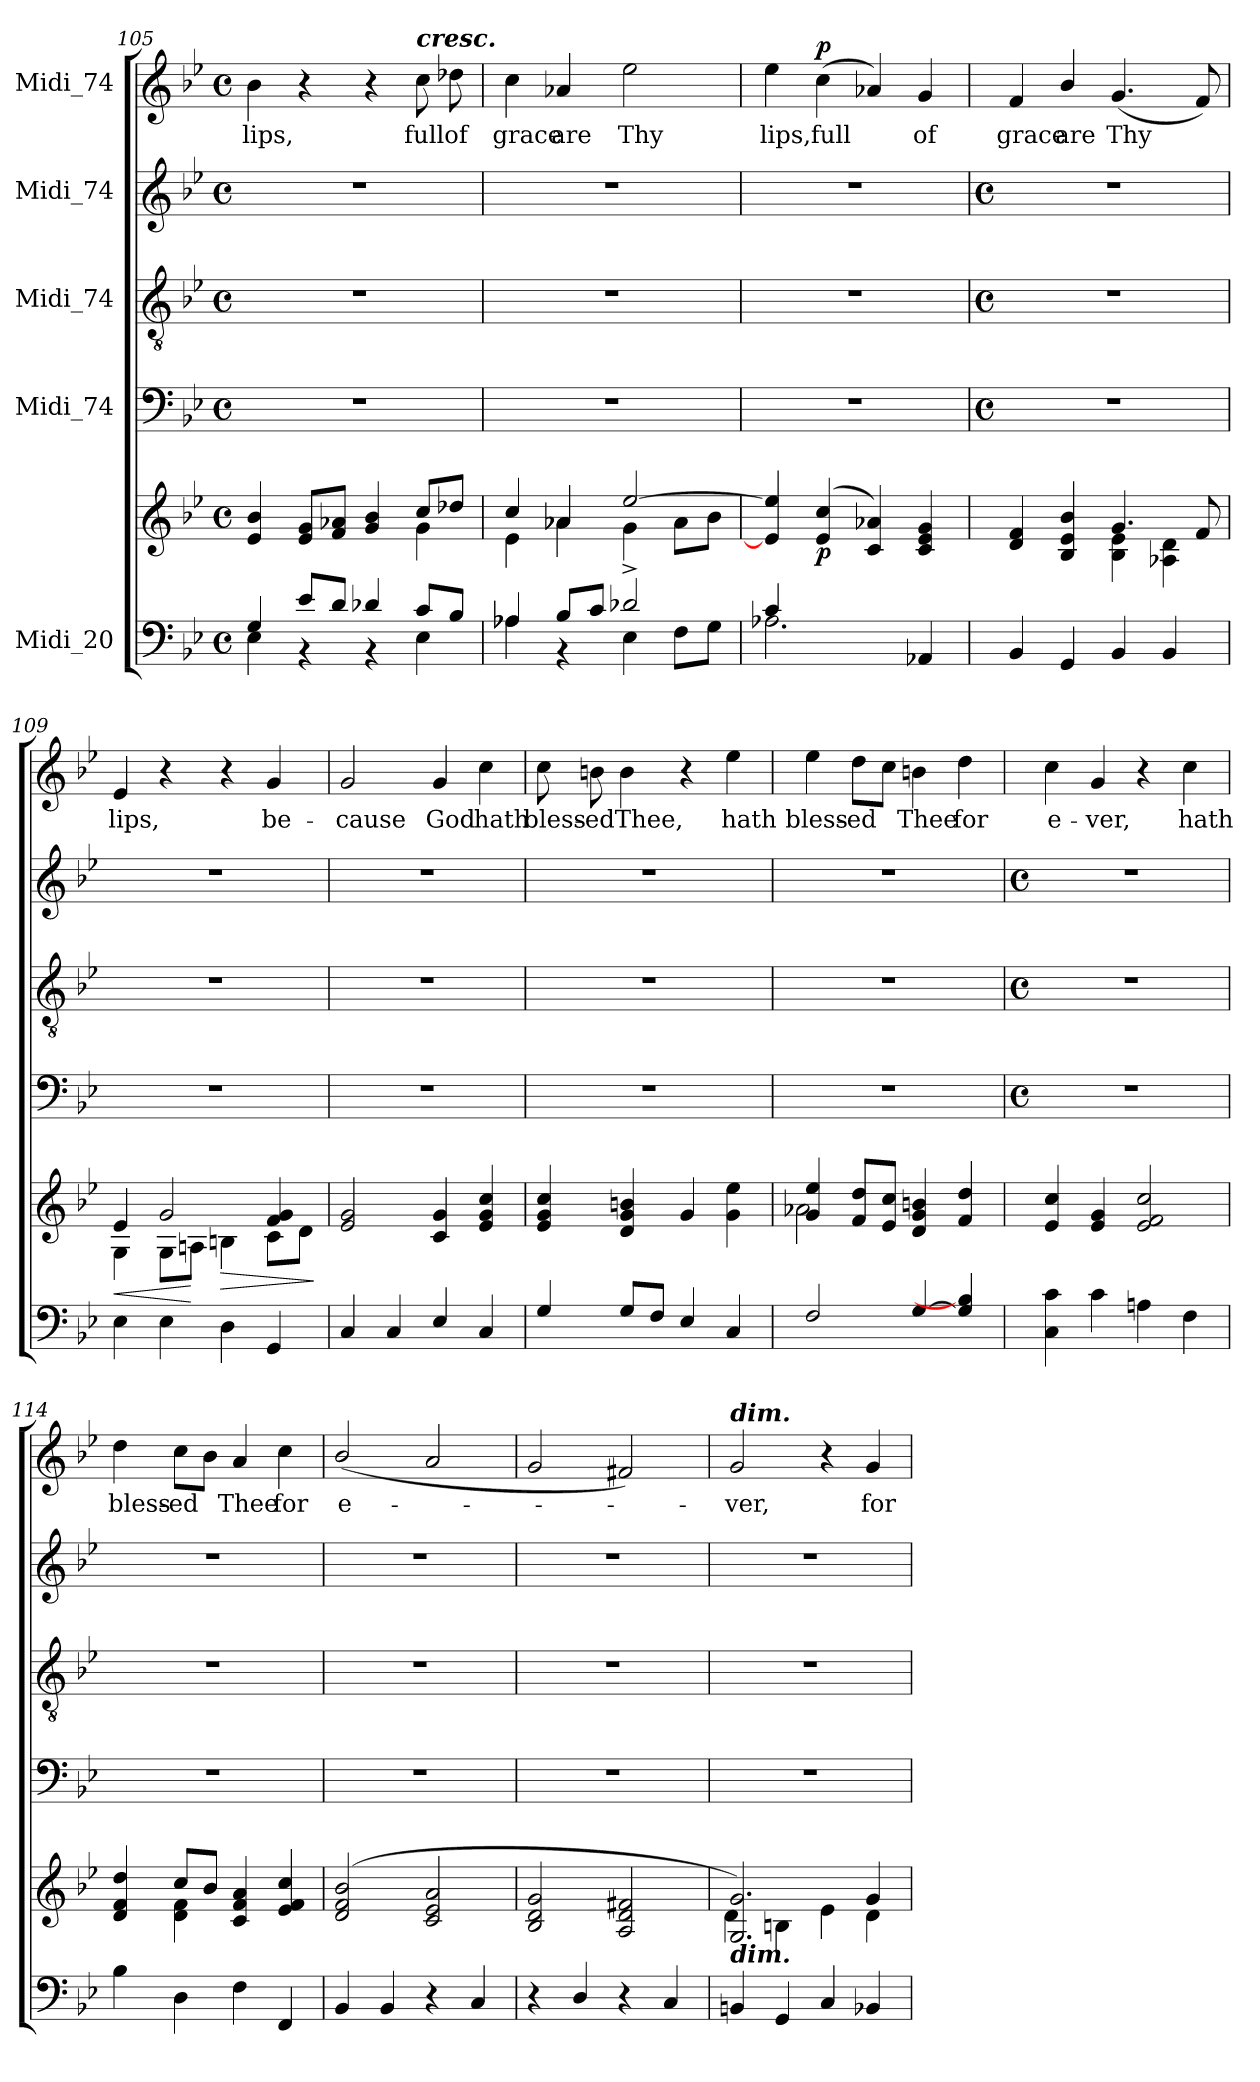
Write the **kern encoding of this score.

**kern	**kern	**dynam	**kern	**kern	**kern	**kern	**text	**dynam
*part5	*part5	*part5	*part4	*part3	*part2	*part1	*part1	*part1
*staff6	*staff5	*staff5/6	*staff4	*staff3	*staff2	*staff1	*staff1	*staff1
*I"Midi_20	*	*	*I"Midi_74	*I"Midi_74	*I"Midi_74	*I"Midi_74	*	*
*clefF4	*clefG2	*	*clefF4	*clefGv2	*clefG2	*clefG2	*	*
*k[b-e-]	*k[b-e-]	*	*k[b-e-]	*k[b-e-]	*k[b-e-]	*k[b-e-]	*	*
*B-:	*B-:	*	*B-:	*B-:	*B-:	*B-:	*	*
*M4/4	*M4/4	*	*M4/4	*M4/4	*M4/4	*M4/4	*	*
*met(c)	*met(c)	*	*met(c)	*met(c)	*met(c)	*met(c)	*	*
=105	=105	=105	=105	=105	=105	=105	=105	=105
*^	*^	*	*	*	*	*	*	*
!	!	!	!	!	!	!	!	!	!LO:LY:b	!
4G/	4E-\	4e-/ 4b-/	2.ryy	.	1r	1r	1r	4b-	lips,	.
8e-/L	4r	8e-/ 8g/L	.	.	.	.	.	4r	.	.
8d/J	.	8f/ 8a-X/J	.	.	.	.	.	.	.	.
4d-X/	4r	4g/ 4b-/	.	.	.	.	.	4r	.	.
!	!	!	!	!	!	!	!	!LO:TX:a:Bi:t=cresc.	!	!
!	!	!	!	!	!	!	!	!	!LO:LY:b	!
8c/L	4E-\	8cc/L	4g\	.	.	.	.	8cc	full	.
!	!	!	!	!	!	!	!	!	!LO:LY:b	!
8B-/J	.	8dd-X/J	.	.	.	.	.	8dd-X	of	.
=106	=106	=106	=106	=106	=106	=106	=106	=106	=106	=106
!	!	!	!	!	!	!	!	!	!LO:LY:b	!
4A-X/	4A-X\	4cc/	4e-\	.	1r	1r	1r	4cc	grace	.
!	!	!	!	!	!	!	!	!	!LO:LY:b	!
8B-/L	4r	4a-X/	4a-X\	.	.	.	.	4a-X	are	.
8c/J	.	.	.	.	.	.	.	.	.	.
!	!	!	!	!	!	!	!	!	!LO:LY:b	!
2d-X^/	4E-\	[2ee-/	4g\	.	.	.	.	2ee-	Thy	.
.	8F\L	.	8a-\L	.	.	.	.	.	.	.
.	8G\J	.	8b-\J	.	.	.	.	.	.	.
=107	=107	=107	=107	=107	=107	=107	=107	=107	=107	=107
!	!	!	!	!	!	!	!	!	!LO:LY:b	!
4c/	2.A-X\	4e-/] 4ee-/]	1ryy	.	1r	1r	1r	4ee-	lips,	.
!	!	!	!	!LO:DY:b	!	!	!	!	!LO:LY:b	!LO:DY:b
2.ryy	.	(>4e-/ 4cc/	.	p	.	.	.	(<4cc	full	p
.	.	4c/ 4a-X/)	.	.	.	.	.	4a-X)	.	.
!	!	!	!	!	!	!	!	!	!LO:LY:b	!
.	4AA-X/	4c/ 4e-/ 4g/	.	.	.	.	.	4g	of	.
!!LO:LB:g=z
=108	=108	=108	=108	=108	=108	=108	=108	=108	=108	=108
*	*	*	*	*	*M4/4	*M4/4	*M4/4	*	*	*
*	*	*	*	*	*met(c)	*met(c)	*met(c)	*	*	*
!	!	!	!	!	!	!	!	!	!LO:LY:b	!
4BB-/	1ryy	4d/ 4f/	2ryy	.	1r	1r	1r	4f	grace	.
!	!	!	!	!	!	!	!	!	!LO:LY:b	!
4GG/	.	4B-/ 4e-/ 4b-/	.	.	.	.	.	4b-/	are	.
!	!	!	!	!	!	!	!	!	!LO:LY:b	!
4BB-/	.	4.g/	4B-\ 4e-\	.	.	.	.	(<4.g	Thy	.
4BB-/	.	.	4A-X\ 4d\	.	.	.	.	.	.	.
.	.	8f/	.	.	.	.	.	8f)	.	.
=109	=109	=109	=109	=109	=109	=109	=109	=109	=109	=109
!	!	!	!	!LO:HP:b	!	!	!	!	!LO:LY:b	!
4E-\	1ryy	4e-/	4G\	<	1r	1r	1r	4e-	lips,	.
4E-\	.	2g/	8G\L	.	.	.	.	4r	.	.
.	.	.	8An\J	[	.	.	.	.	.	.
!	!	!	!	!LO:HP:b	!	!	!	!	!	!
4D\	.	.	4Bn\	>	.	.	.	4r	.	.
!	!	!	!	!	!	!	!	!	!LO:LY:b	!
4GG/	.	4f/ 4g/	8c\L	.	.	.	.	4g	be-	.
.	.	.	8d\J	.	.	.	.	.	.	.
*v	*v	*	*	*	*	*	*	*	*	*
*	*v	*v	*	*	*	*	*	*	*
.	.	]	.	.	.	.	.	.
=110	=110	=110	=110	=110	=110	=110	=110	=110
*^	*^	*	*	*	*	*	*	*
!	!	!	!	!	!	!	!	!	!LO:LY:b	!
4C/	1ryy	2e-/ 2g/	1ryy	.	1r	1r	1r	2g	-cause	.
4C/	.	.	.	.	.	.	.	.	.	.
!	!	!	!	!	!	!	!	!	!LO:LY:b	!
4E-/	.	4c/ 4g/	.	.	.	.	.	4g	God	.
!	!	!	!	!	!	!	!	!	!LO:LY:b	!
4C/	.	4e-/ 4g/ 4cc/	.	.	.	.	.	4cc	hath	.
=111	=111	=111	=111	=111	=111	=111	=111	=111	=111	=111
!	!	!	!	!	!	!	!	!	!LO:LY:b	!
4G/	1ryy	4e-/ 4g/ 4cc/	1ryy	.	1r	1r	1r	8cc	bless-	.
!	!	!	!	!	!	!	!	!	!LO:LY:b	!
.	.	.	.	.	.	.	.	8bn	-ed	.
!	!	!	!	!	!	!	!	!	!LO:LY:b	!
8G/L	.	4d/ 4g/ 4bn/	.	.	.	.	.	4b	Thee,	.
8F/J	.	.	.	.	.	.	.	.	.	.
4E-/	.	4g/	.	.	.	.	.	4r	.	.
!	!	!	!	!	!	!	!	!	!LO:LY:b	!
4C/	.	4g\ 4ee-\	.	.	.	.	.	4ee-	hath	.
=112	=112	=112	=112	=112	=112	=112	=112	=112	=112	=112
!	!	!	!	!	!	!	!	!	!LO:LY:b	!
2F/	1ryy	4g/ 4ee-/	2a-X\	.	1r	1r	1r	4ee-	bless-	.
!	!	!	!	!	!	!	!	!	!LO:LY:b	!
.	.	8f/ 8dd/L	.	.	.	.	.	8ddL	-ed	.
.	.	8e-/ 8cc/J	.	.	.	.	.	8ccJ	.	.
!	!	!	!	!	!	!	!	!	!LO:LY:b	!
[4G/	.	4d/ 4g/ 4bn/	2ryy	.	.	.	.	4bn	Thee	.
!	!	!	!	!	!	!	!	!	!LO:LY:b	!
4G/] 4B/]	.	4f/ 4dd/	.	.	.	.	.	4dd	for	.
*v	*v	*	*	*	*	*	*	*	*	*
!!LO:LB:g=z
=113	=113	=113	=113	=113	=113	=113	=113	=113	=113
*	*	*	*	*M4/4	*M4/4	*M4/4	*	*	*
*	*	*	*	*met(c)	*met(c)	*met(c)	*	*	*
!	!	!	!	!	!	!	!	!LO:LY:b	!
4C 4c	4e-/ 4cc/	1ryy	.	1r	1r	1r	4cc	e-	.
!	!	!	!	!	!	!	!	!LO:LY:b	!
4c	4e-/ 4g/	.	.	.	.	.	4g	-ver,	.
4An	2e-/ 2f/ 2cc/	.	.	.	.	.	4r	.	.
!	!	!	!	!	!	!	!	!LO:LY:b	!
4F	.	.	.	.	.	.	4cc	hath	.
=114	=114	=114	=114	=114	=114	=114	=114	=114	=114
!	!	!	!	!	!	!	!	!LO:LY:b	!
4B-	4d/ 4f/ 4dd/	4ryy	.	1r	1r	1r	4dd	bless-	.
!	!	!	!	!	!	!	!	!LO:LY:b	!
4D	8cc/L	4d\ 4f\	.	.	.	.	8ccL	-ed	.
.	8b-/J	.	.	.	.	.	8b-J	.	.
!	!	!	!	!	!	!	!	!LO:LY:b	!
4F	4c/ 4f/ 4a/	2ryy	.	.	.	.	4a	Thee	.
!	!	!	!	!	!	!	!	!LO:LY:b	!
4FF	4e-/ 4f/ 4cc/	.	.	.	.	.	4cc	for	.
=115	=115	=115	=115	=115	=115	=115	=115	=115	=115
!	!	!	!	!	!	!	!	!LO:LY:b	!
4BB-	(>2d/ 2f/ 2b-/	1ryy	.	1r	1r	1r	(<2b-/	e-	.
4BB-	.	.	.	.	.	.	.	.	.
4r	2c/ 2e-/ 2a/	.	.	.	.	.	2a	.	.
4C	.	.	.	.	.	.	.	.	.
=116	=116	=116	=116	=116	=116	=116	=116	=116	=116
4r	2B-/ 2d/ 2g/	1ryy	.	1r	1r	1r	2g	.	.
4D/	.	.	.	.	.	.	.	.	.
4r	2A/ 2d/ 2f#X/	.	.	.	.	.	2f#X)	.	.
4C	.	.	.	.	.	.	.	.	.
=117	=117	=117	=117	=117	=117	=117	=117	=117	=117
!	!	!	!	!	!	!	!LO:TX:a:Bi:t=dim.	!	!
!LO:TX:a:Bi:t=dim.	!	!	!	!	!	!	!	!	!
!	!	!	!	!	!	!	!	!LO:LY:b	!
4BBn	2.G/ 2.g/)	4d\	.	1r	1r	1r	2g	ver,	.
4GG	.	4Bn\	.	.	.	.	.	.	.
4C	.	4e-\	.	.	.	.	4r	.	.
!	!	!	!	!	!	!	!	!LO:LY:b	!
4BB-X	4g/	4d\	.	.	.	.	4g	for	.
*	*v	*v	*	*	*	*	*	*	*
=	=	=	=	=	=	=	=	=
*-	*-	*-	*-	*-	*-	*-	*-	*-
